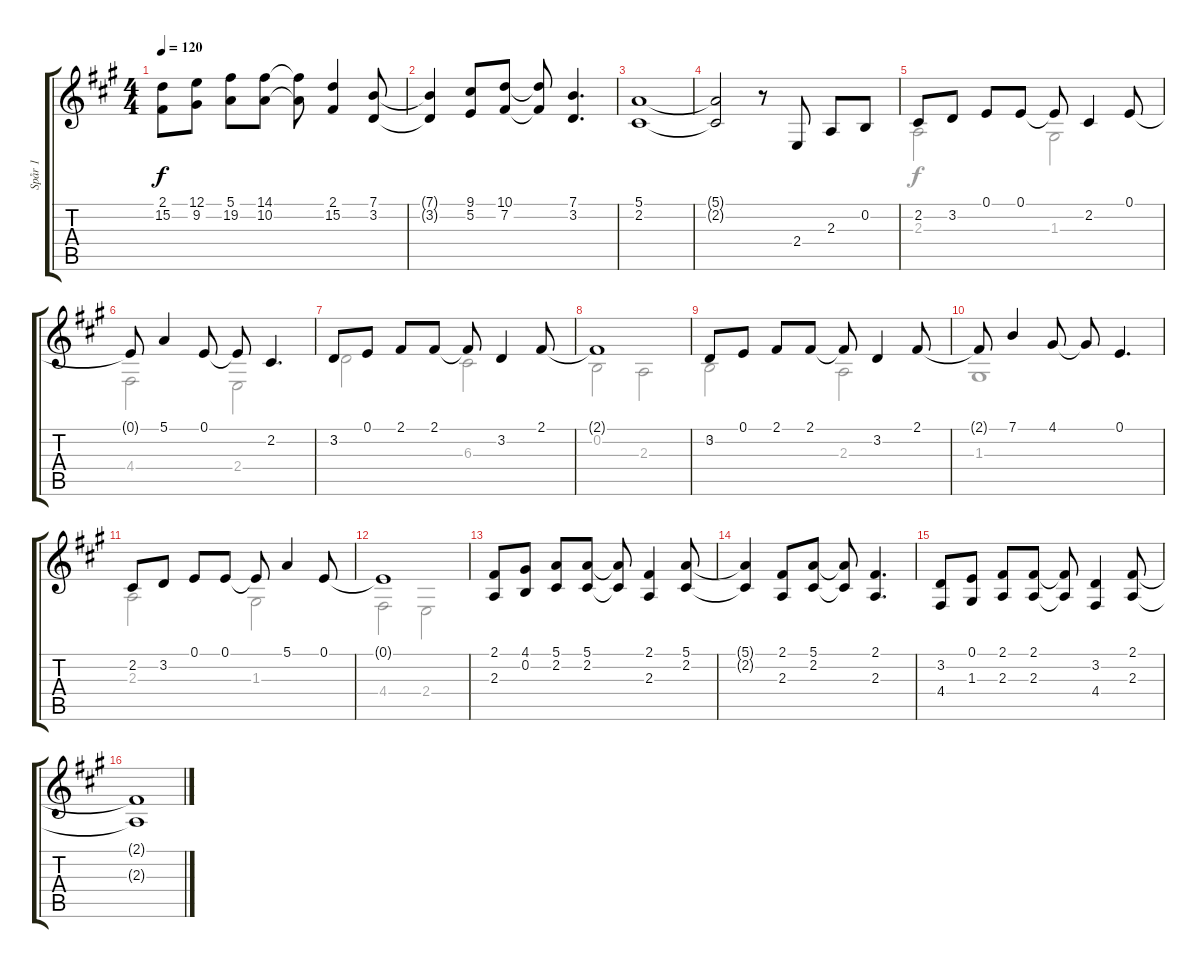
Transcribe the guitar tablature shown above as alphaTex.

\track ("Spår 1" "Spår 1") {instrument brightacousticpiano}
\staff {score tabs}
\tuning (E4 B3 G3 D3 A2 E2) {hide}
\voice
\ts (4 4)
\tempo 120
\clef g2
\ks a
(2.1 15.2).8{dy f} (12.1 9.2).8 (5.1 19.2).8 (14.1 10.2).8 (14.1{t} 10.2{t}).8 (2.1 15.2).4 (7.1 3.2).8 |
(7.1{t} 3.2{t}).4 (9.1 5.2).8 (10.1 7.2).8 (10.1{t} 7.2{t}).8 (7.1 3.2).4{d} |
(5.1 2.2).1 |
(5.1{t} 2.2{t}).2 r.8 2.4.8 2.3.8 0.2.8 |
2.2.8 3.2.8 0.1.8 0.1.8 0.1{t}.8 2.2.4 0.1.8 |
0.1{t}.8 5.1.4 0.1.8 0.1{t}.8 2.2.4{d} |
3.2.8 0.1.8 2.1.8 2.1.8 2.1{t}.8 3.2.4 2.1.8 |
2.1{t}.1 |
3.2.8 0.1.8 2.1.8 2.1.8 2.1{t}.8 3.2.4 2.1.8 |
2.1{t}.8 7.1.4 4.1.8 4.1{t}.8 0.1.4{d} |
2.2.8 3.2.8 0.1.8 0.1.8 0.1{t}.8 5.1.4 0.1.8 |
0.1{t}.1 |
(2.1 2.3).8 (4.1 0.2).8 (5.1 2.2).8 (5.1 2.2).8 (5.1{t} 2.2{t}).8 (2.1 2.3).4 (5.1 2.2).8 |
(5.1{t} 2.2{t}).4 (2.1 2.3).8 (5.1 2.2).8 (5.1{t} 2.2{t}).8 (2.1 2.3).4{d} |
(3.2 4.4).8 (0.1 1.3).8 (2.1 2.3).8 (2.1 2.3).8 (2.1{t} 2.3{t}).8 (3.2 4.4).4 (2.1 2.3).8 |
(2.1{t} 2.3{t}).1
\voice
\clef g2
\ottava regular
\simile none
\ks a
|
|
|
|
2.3.2 1.3.2 |
4.4.2 2.4.2 |
3.2.2 6.3.2 |
0.2.2 2.3.2 |
0.2.2 2.3.2 |
1.3.1 |
2.3.2 1.3.2 |
4.4.2 2.4.2 |
|
|
|
